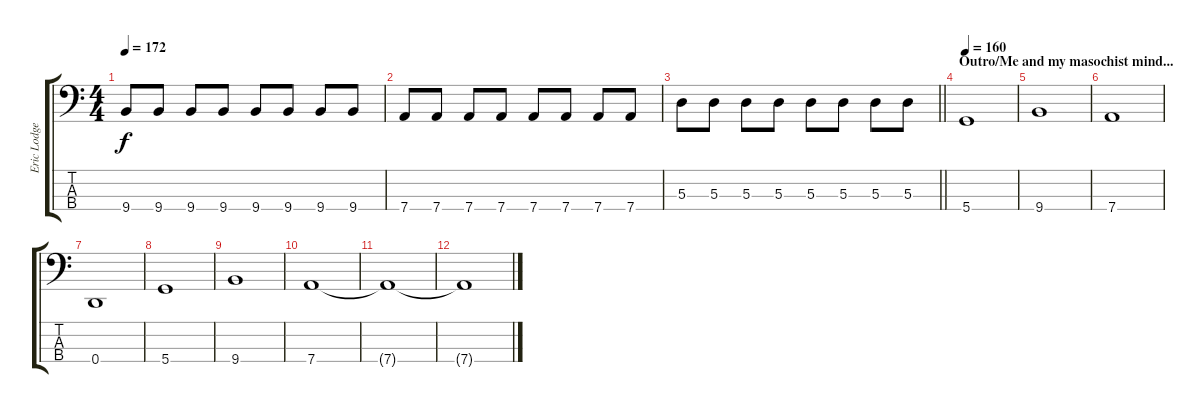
\track ("Eric Lodge (Bass)" "Eric Lodge") {instrument electricbasspick}
\staff {score tabs}
\tuning (G2 D2 A1 D1) {hide}
\ts (4 4)
\tempo 172
\clef f4
\ks c
9.4.8{dy f} 9.4.8 9.4.8 9.4.8 9.4.8 9.4.8 9.4.8 9.4.8 |
7.4.8 7.4.8 7.4.8 7.4.8 7.4.8 7.4.8 7.4.8 7.4.8 |
\barLineRight lightlight
5.3.8 5.3.8 5.3.8 5.3.8 5.3.8 5.3.8 5.3.8 5.3.8 |
\section ("" "Outro/Me and my masochist mind...")
\tempo 160
5.4.1 |
9.4.1 |
7.4.1 |
0.4.1 |
5.4.1 |
9.4.1 |
7.4.1 |
7.4{t}.1 |
7.4{t}.1
